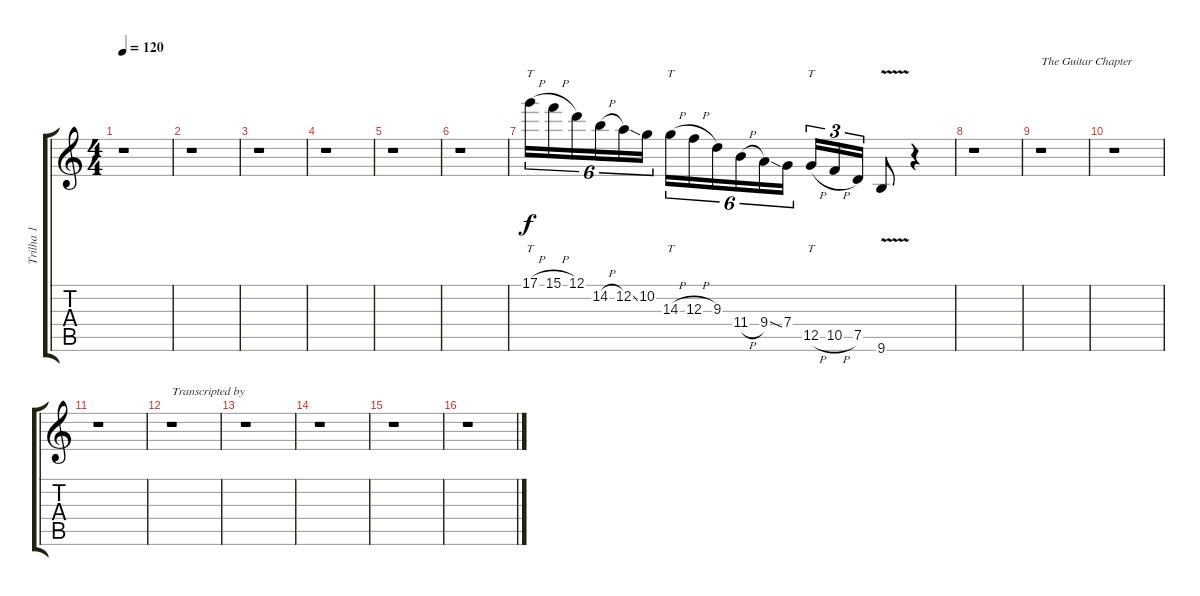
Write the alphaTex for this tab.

\track ("Trilha 1" "Trilha 1") {instrument distortionguitar}
\staff {score tabs}
\tuning (D4 A3 F3 C3 G2 D2) {hide}
\ts (4 4)
\tempo 120
\clef g2
\ks c
r.1{dy mp} |
r.1 |
r.1 |
r.1 |
r.1 |
r.1 |
17.1{h}.16{tt tu (6 4) dy f} 15.1{h}.16{tu (6 4)} 12.1.16{tu (6 4)} 14.2{h}.16{tu (6 4)} 12.2{ss}.16{tu (6 4)} 10.2.16{tu (6 4)} 14.3{h}.16{tt tu (6 4)} 12.3{h}.16{tu (6 4)} 9.3.16{tu (6 4)} 11.4{h}.16{tu (6 4)} 9.4{ss}.16{tu (6 4)} 7.4.16{tu (6 4)} 12.5{h}.16{tt tu (3 2)} 10.5{h}.16{tu (3 2)} 7.5.16{tu (3 2)} 9.6{v}.8 r.4 |
r.1 |
r.1{txt "The Guitar Chapter"} |
r.1 |
r.1 |
r.1{txt "Transcripted by"} |
r.1 |
r.1 |
r.1 |
r.1
